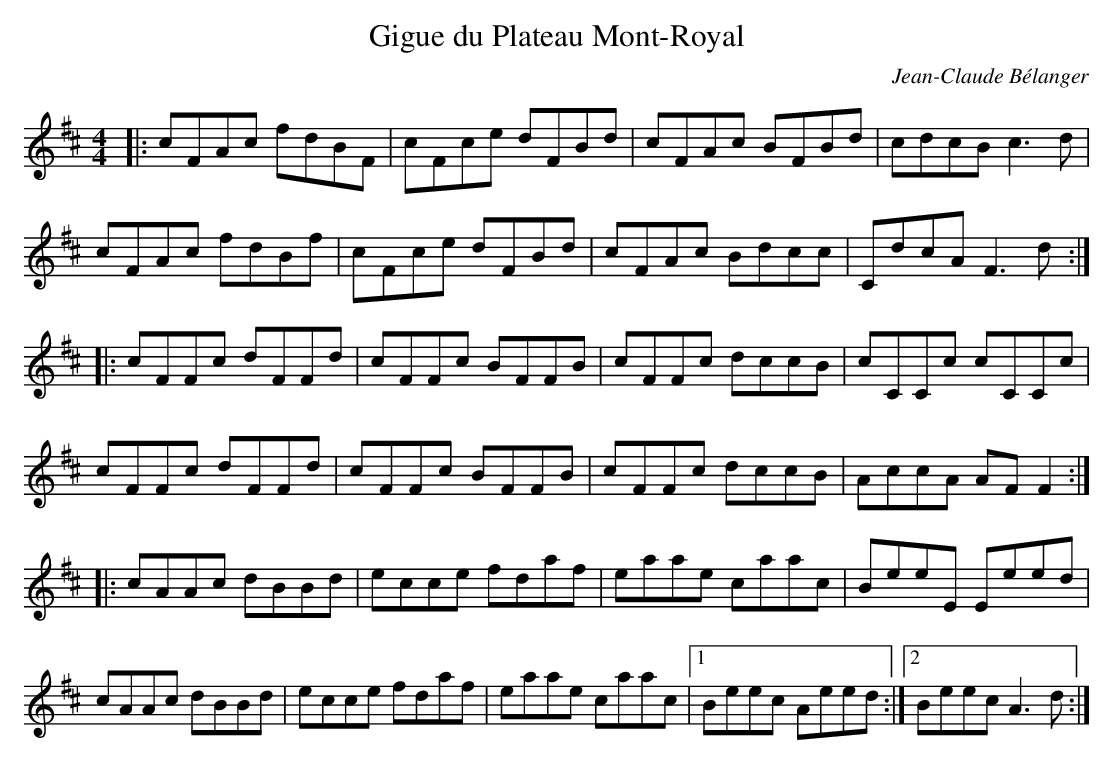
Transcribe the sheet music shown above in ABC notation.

X:1
T:Gigue du Plateau Mont-Royal
C:Jean-Claude Bélanger
M:4/4
L:1/8
K:D
|: cFAc fdBF | cFce dFBd | cFAc BFBd | cdcB c3d |
cFAc fdBf | cFce dFBd | cFAc Bdcc | CdcA F3d ::
cFFc dFFd | cFFc BFFB | cFFc dccB | cCCc cCCc |
cFFc dFFd | cFFc BFFB | cFFc dccB | AccA AFF2 ::
cAAc dBBd | ecce fdaf | eaae caac | BeeE Eeed |
cAAc dBBd | ecce fdaf | eaae caac |1 Beec Aeed :|2 Beec A3d :|
